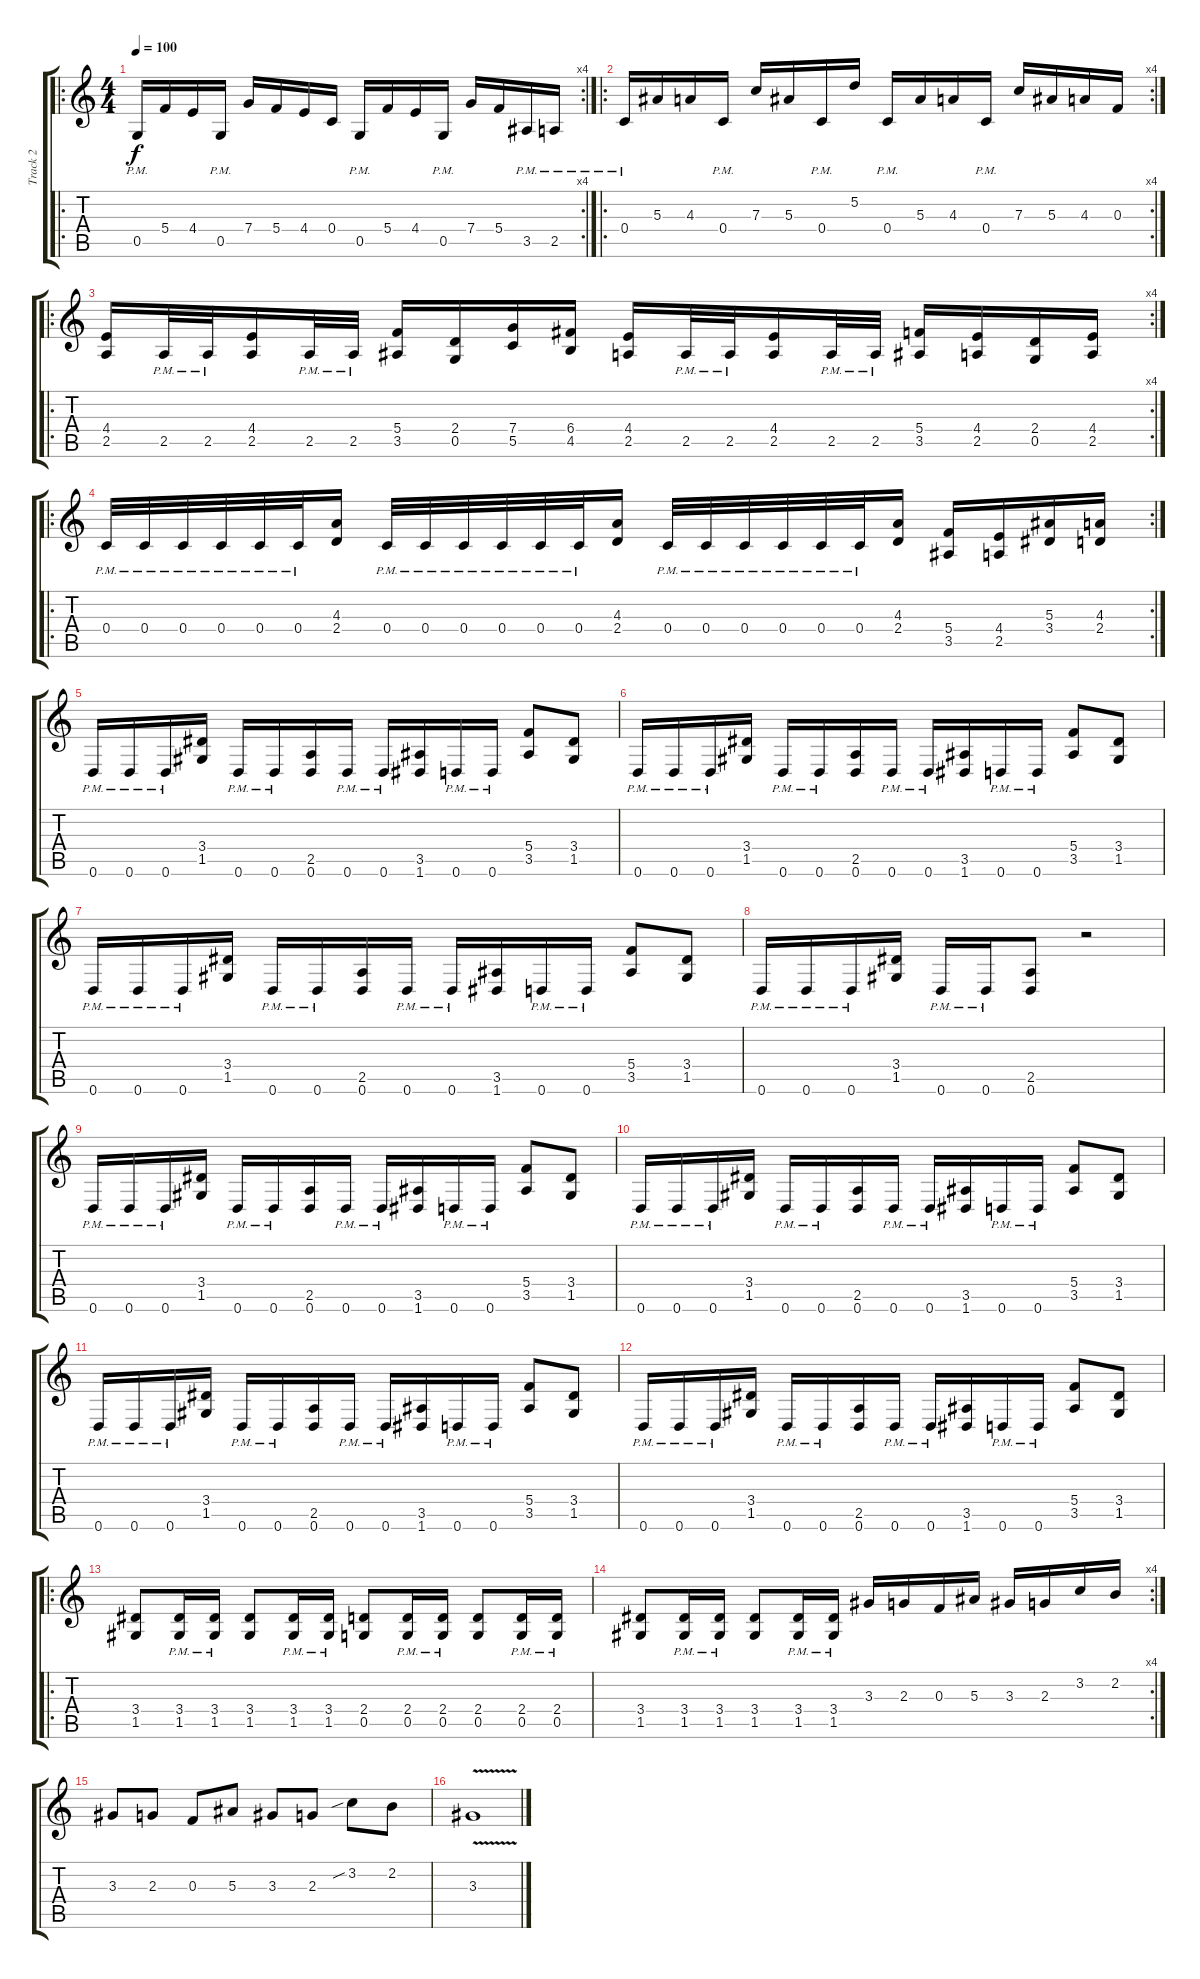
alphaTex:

\track ("Track 2" "Track 2") {instrument distortionguitar}
\staff {score tabs}
\tuning (D4 A3 F3 C3 G2 D2) {hide}
\ro
\rc 4
\ts (4 4)
\tempo 100
\clef g2
\ks c
0.5{pm}.16{dy f} 5.4.16 4.4.16 0.5{pm}.16 7.4.16 5.4.16 4.4.16 0.4.16 0.5{pm}.16 5.4.16 4.4.16 0.5{pm}.16 7.4.16 5.4.16 3.5{pm}.16 2.5{pm}.16 |
\ro
\rc 4
0.4{pm}.16 5.3.16 4.3.16 0.4{pm}.16 7.3.16 5.3.16 0.4{pm}.16 5.2.16 0.4{pm}.16 5.3.16 4.3.16 0.4{pm}.16 7.3.16 5.3.16 4.3.16 0.3.16 |
\ro
\rc 4
(4.4 2.5).16 2.5{pm}.32 2.5{pm}.32 (4.4 2.5).16 2.5{pm}.32 2.5{pm}.32 (5.4 3.5).16 (2.4 0.5).16 (7.4 5.5).16 (6.4 4.5).16 (4.4 2.5).16 2.5{pm}.32 2.5{pm}.32 (4.4 2.5).16 2.5{pm}.32 2.5{pm}.32 (5.4 3.5).16 (4.4 2.5).16 (2.4 0.5).16 (4.4 2.5).16 |
\ro
\rc 2
0.4{pm}.32 0.4{pm}.32 0.4{pm}.32 0.4{pm}.32 0.4{pm}.32 0.4{pm}.32 (4.3 2.4).16 0.4{pm}.32 0.4{pm}.32 0.4{pm}.32 0.4{pm}.32 0.4{pm}.32 0.4{pm}.32 (4.3 2.4).16 0.4{pm}.32 0.4{pm}.32 0.4{pm}.32 0.4{pm}.32 0.4{pm}.32 0.4{pm}.32 (4.3 2.4).16 (5.4 3.5).16 (4.4 2.5).16 (5.3 3.4).16 (4.3 2.4).16 |
0.6{pm}.16 0.6{pm}.16 0.6{pm}.16 (3.4 1.5).16 0.6{pm}.16 0.6{pm}.16 (2.5 0.6).16 0.6{pm}.16 0.6{pm}.16 (3.5 1.6).16 0.6{pm}.16 0.6{pm}.16 (5.4 3.5).8 (3.4 1.5).8 |
0.6{pm}.16 0.6{pm}.16 0.6{pm}.16 (3.4 1.5).16 0.6{pm}.16 0.6{pm}.16 (2.5 0.6).16 0.6{pm}.16 0.6{pm}.16 (3.5 1.6).16 0.6{pm}.16 0.6{pm}.16 (5.4 3.5).8 (3.4 1.5).8 |
0.6{pm}.16 0.6{pm}.16 0.6{pm}.16 (3.4 1.5).16 0.6{pm}.16 0.6{pm}.16 (2.5 0.6).16 0.6{pm}.16 0.6{pm}.16 (3.5 1.6).16 0.6{pm}.16 0.6{pm}.16 (5.4 3.5).8 (3.4 1.5).8 |
0.6{pm}.16 0.6{pm}.16 0.6{pm}.16 (3.4 1.5).16 0.6{pm}.16 0.6{pm}.16 (2.5 0.6).8 r.2 |
0.6{pm}.16 0.6{pm}.16 0.6{pm}.16 (3.4 1.5).16 0.6{pm}.16 0.6{pm}.16 (2.5 0.6).16 0.6{pm}.16 0.6{pm}.16 (3.5 1.6).16 0.6{pm}.16 0.6{pm}.16 (5.4 3.5).8 (3.4 1.5).8 |
0.6{pm}.16 0.6{pm}.16 0.6{pm}.16 (3.4 1.5).16 0.6{pm}.16 0.6{pm}.16 (2.5 0.6).16 0.6{pm}.16 0.6{pm}.16 (3.5 1.6).16 0.6{pm}.16 0.6{pm}.16 (5.4 3.5).8 (3.4 1.5).8 |
0.6{pm}.16 0.6{pm}.16 0.6{pm}.16 (3.4 1.5).16 0.6{pm}.16 0.6{pm}.16 (2.5 0.6).16 0.6{pm}.16 0.6{pm}.16 (3.5 1.6).16 0.6{pm}.16 0.6{pm}.16 (5.4 3.5).8 (3.4 1.5).8 |
0.6{pm}.16 0.6{pm}.16 0.6{pm}.16 (3.4 1.5).16 0.6{pm}.16 0.6{pm}.16 (2.5 0.6).16 0.6{pm}.16 0.6{pm}.16 (3.5 1.6).16 0.6{pm}.16 0.6{pm}.16 (5.4 3.5).8 (3.4 1.5).8 |
\ro
(3.4 1.5).8 (3.4{pm} 1.5{pm}).16 (3.4{pm} 1.5{pm}).16 (3.4 1.5).8 (3.4{pm} 1.5{pm}).16 (3.4{pm} 1.5{pm}).16 (2.4 0.5).8 (2.4{pm} 0.5{pm}).16 (2.4{pm} 0.5{pm}).16 (2.4 0.5).8 (2.4{pm} 0.5{pm}).16 (2.4{pm} 0.5{pm}).16 |
\rc 4
(3.4 1.5).8 (3.4{pm} 1.5{pm}).16 (3.4{pm} 1.5{pm}).16 (3.4 1.5).8 (3.4{pm} 1.5{pm}).16 (3.4{pm} 1.5{pm}).16 3.3.16 2.3.16 0.3.16 5.3.16 3.3.16 2.3.16 3.2.16 2.2.16 |
3.3.8 2.3.8 0.3.8 5.3.8 3.3.8 2.3.8 3.2{sib}.8 2.2.8 |
3.3{v}.1
